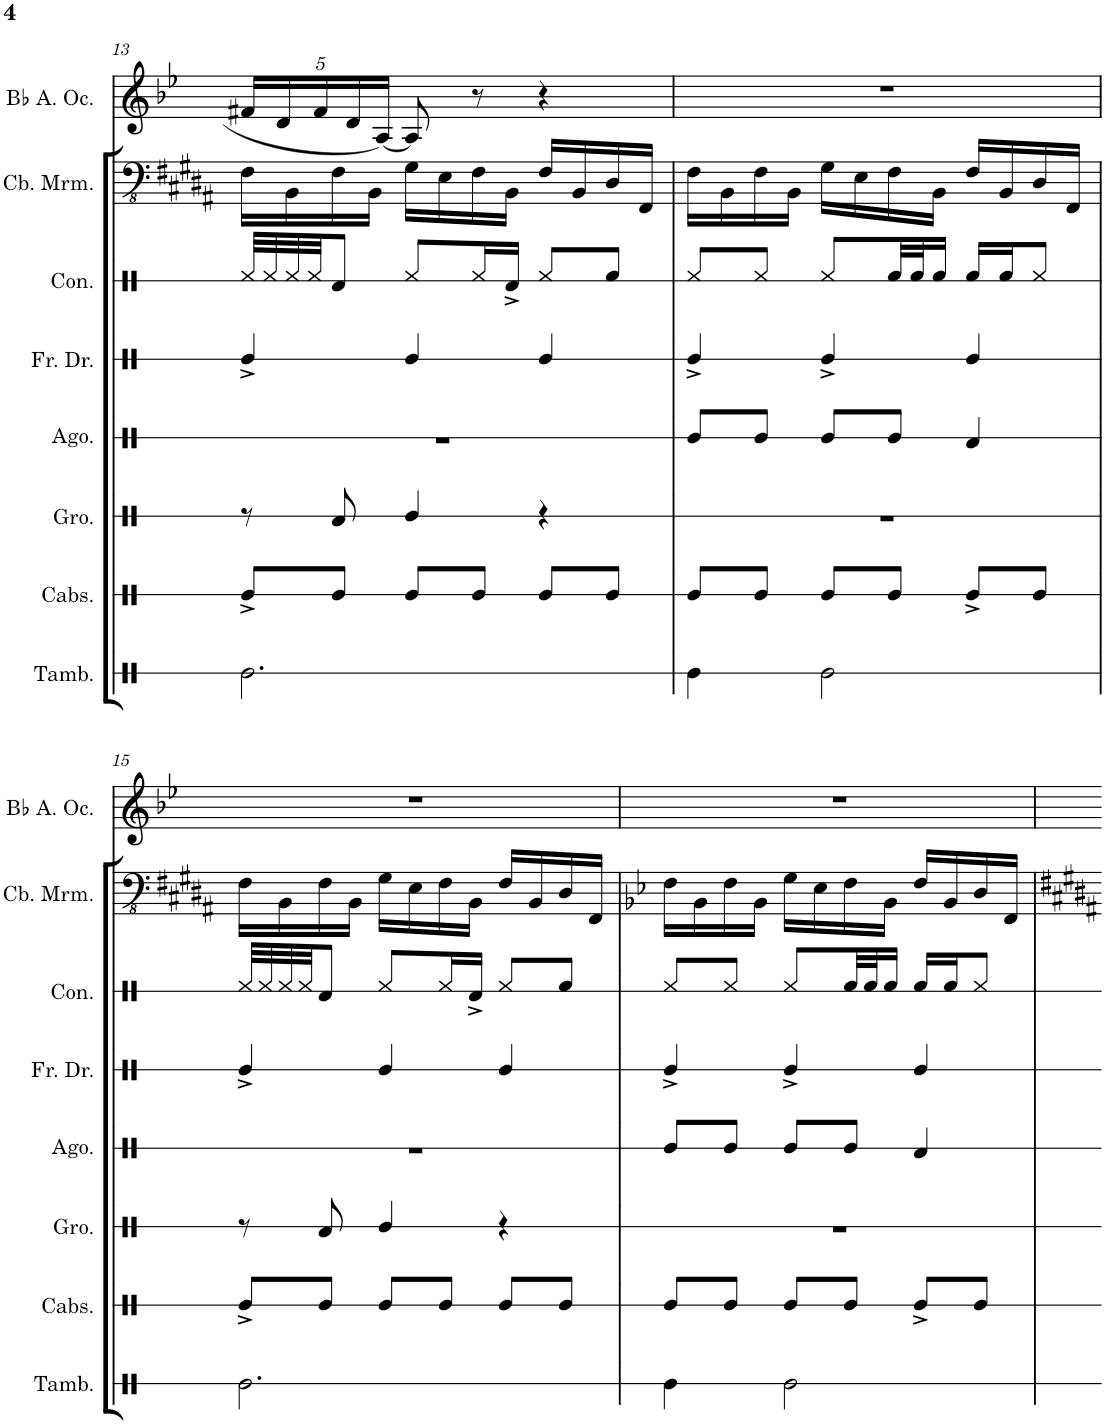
**kern	**kern	**kern	**kern	**kern	**kern	**kern	**kern
*part8	*part7	*part6	*part5	*part4	*part3	*part2	*part1
*staff8	*staff7	*staff6	*staff5	*staff4	*staff3	*staff2	*staff1
*I"Tambourine	*I"Cabasa	*I"Güiro	*I"Agogo	*I"Frame Drum	*I"Congas	*I"Contrabass Marimba	*I"Bb Alto Ocarina
*I'Tamb.	*I'Cabs.	*I'Gro.	*I'Ago.	*I'Fr. Dr.	*I'Con.	*I'Cb. Mrm.	*I'Bb A. Oc.
!!LO:PB:g=z
*clefX	*clefX	*clefX	*clefX	*clefX	*clefX	*clefFv4	*clefG2
*k[]	*k[]	*k[]	*k[]	*k[]	*k[]	*k[f#c#g#d#a#]	*k[b-e-]
*M3/4	*M3/4	*M3/4	*M3/4	*M3/4	*M3/4	*M3/4	*M3/4
*	*	*	*	*	*	*	*Xbrackettup
=13	=13	=13	=13	=13	=13	=13	=13
2.Re\	8Re^/L	8r	2.r	4Re^/	32Rf/LLL	16FF#\LL	20f#X/LL
.	.	.	.	.	32Rf/	.	.
.	.	.	.	.	.	.	20d/
.	.	.	.	.	32Rf/	16BBB\	.
.	.	.	.	.	32Rf/JJ	.	.
.	.	.	.	.	.	.	20f#/
.	8Re/J	8Rd/	.	.	8Rd/J	16FF#\	.
.	.	.	.	.	.	.	20d/
.	.	.	.	.	.	16BBB\JJ	.
.	.	.	.	.	.	.	[20A/JJ
.	8Re/L	4Re/	.	4Re/	8Rf/L	16GG#\LL	8A/]
.	.	.	.	.	.	16EE\	.
.	8Re/J	.	.	.	16Rf/L	16FF#\	8r
.	.	.	.	.	16Rd^/JJ	16BBB\JJ	.
.	8Re/L	4r	.	4Re/	8Rf/L	16FF#/LL	4r
.	.	.	.	.	.	16BBB/	.
.	8Re/J	.	.	.	8Rf/J	16DD#/	.
.	.	.	.	.	.	16FFF#/JJ	.
=14	=14	=14	=14	=14	=14	=14	=14
4Re\	8Re/L	2.r	8Re/L	4Re^/	8Rf/L	16FF#\LL	2.r
.	.	.	.	.	.	16BBB\	.
.	8Re/J	.	8Re/J	.	8Rf/J	16FF#\	.
.	.	.	.	.	.	16BBB\JJ	.
2Re\	8Re/L	.	8Re/L	4Re^/	8Rf/L	16GG#\LL	.
.	.	.	.	.	.	16EE\	.
.	8Re/J	.	8Re/J	.	32Rf/LL	16FF#\	.
.	.	.	.	.	32Rf/J	.	.
.	.	.	.	.	16Rf/JJ	16BBB\JJ	.
.	8Re^/L	.	4Rd/	4Re/	16Rf/LL	16FF#/LL	.
.	.	.	.	.	16Rf/J	16BBB/	.
.	8Re/J	.	.	.	8Rf/J	16DD#/	.
.	.	.	.	.	.	16FFF#/JJ	.
!!LO:LB:g=z
=15	=15	=15	=15	=15	=15	=15	=15
2.Re\	8Re^/L	8r	2.r	4Re^/	32Rf/LLL	16FF#\LL	2.r
.	.	.	.	.	32Rf/	.	.
.	.	.	.	.	32Rf/	16BBB\	.
.	.	.	.	.	32Rf/JJ	.	.
.	8Re/J	8Rd/	.	.	8Rd/J	16FF#\	.
.	.	.	.	.	.	16BBB\JJ	.
.	8Re/L	4Re/	.	4Re/	8Rf/L	16GG#\LL	.
.	.	.	.	.	.	16EE\	.
.	8Re/J	.	.	.	16Rf/L	16FF#\	.
.	.	.	.	.	16Rd^/JJ	16BBB\JJ	.
.	8Re/L	4r	.	4Re/	8Rf/L	16FF#/LL	.
.	.	.	.	.	.	16BBB/	.
.	8Re/J	.	.	.	8Rf/J	16DD#/	.
.	.	.	.	.	.	16FFF#/JJ	.
=16	=16	=16	=16	=16	=16	=16	=16
*	*	*	*	*	*	*k[b-e-]	*
4Re\	8Re/L	2.r	8Re/L	4Re^/	8Rf/L	16FF\LL	2.r
.	.	.	.	.	.	16BBB-\	.
.	8Re/J	.	8Re/J	.	8Rf/J	16FF\	.
.	.	.	.	.	.	16BBB-\JJ	.
2Re\	8Re/L	.	8Re/L	4Re^/	8Rf/L	16GG\LL	.
.	.	.	.	.	.	16EE-\	.
.	8Re/J	.	8Re/J	.	32Rf/LL	16FF\	.
.	.	.	.	.	32Rf/J	.	.
.	.	.	.	.	16Rf/JJ	16BBB-\JJ	.
.	8Re^/L	.	4Rd/	4Re/	16Rf/LL	16FF/LL	.
.	.	.	.	.	16Rf/J	16BBB-/	.
.	8Re/J	.	.	.	8Rf/J	16DD/	.
.	.	.	.	.	.	16FFF/JJ	.
=	=	=	=	=	=	=	=
*-	*-	*-	*-	*-	*-	*-	*-
